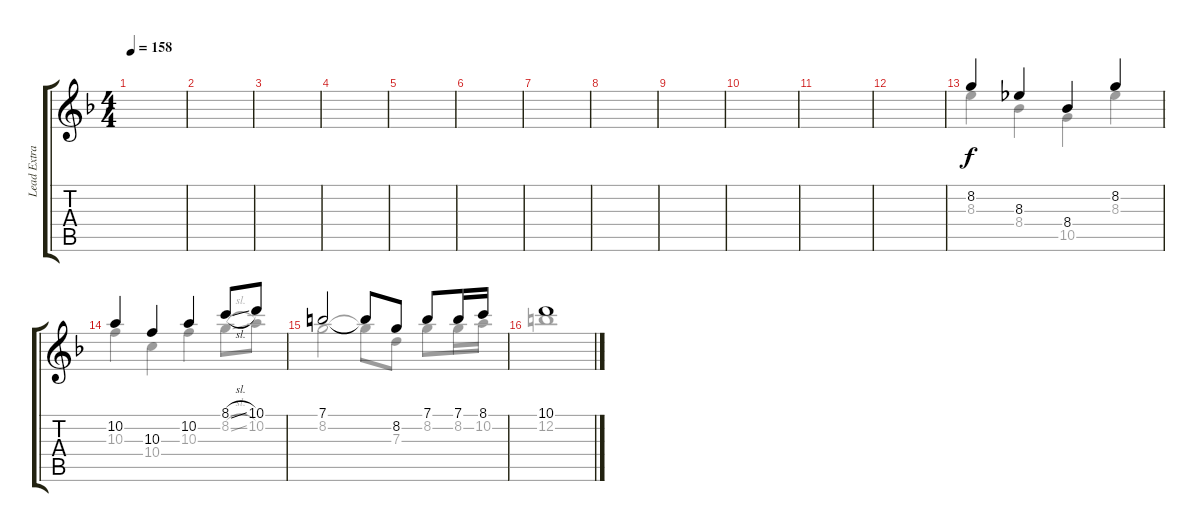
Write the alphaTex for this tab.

\track ("Lead Extra" "Lead Extra") {instrument distortionguitar}
\staff {score tabs}
\tuning (E4 B3 G3 D3 A2 D2) {hide}
\voice
\ts (4 4)
\tempo 158
\clef g2
\ks f
|
|
|
|
|
|
|
|
|
|
|
|
8.2.4 8.3.4 8.4.4 8.2.4 |
10.2.4 10.3.4 10.2.4 8.1{sl}.8 10.1.8 |
7.1.2 7.1{t}.8 8.2.8 7.1.8 7.1.16 8.1.16 |
10.1.1
\voice
\clef g2
\ottava regular
\simile none
\ks f
|
|
|
|
|
|
|
|
|
|
|
|
8.3.4 8.4.4 10.5.4 8.3.4 |
10.3.4 10.4.4 10.3.4 8.2{sl}.8 10.2.8 |
8.2.2 8.2{t}.8 7.3.8 8.2.8 8.2.16 10.2.16 |
12.2.1
